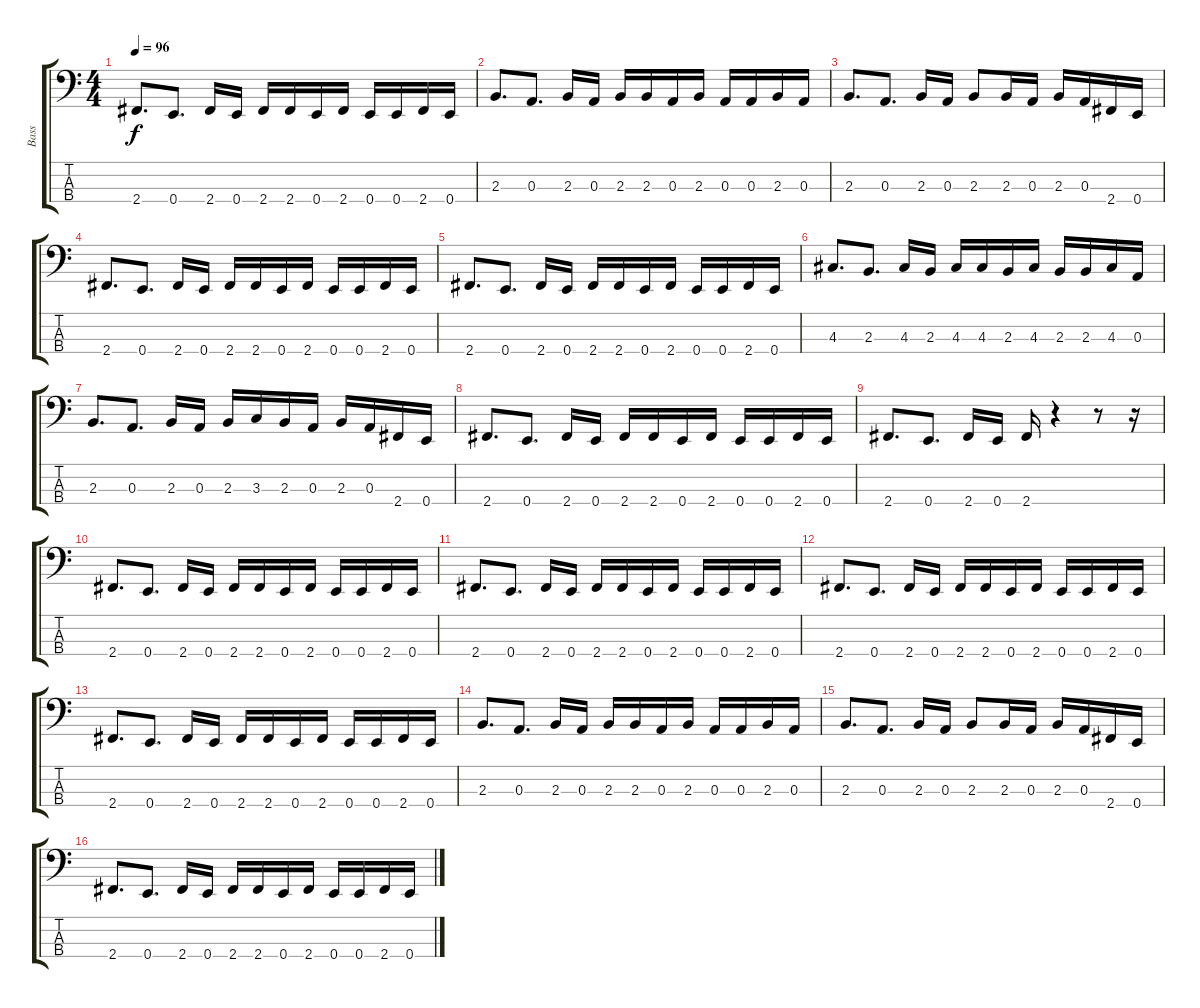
\track ("Bass" "Bass") {instrument electricbassfinger}
\staff {score tabs}
\tuning (G2 D2 A1 E1) {hide}
\ts (4 4)
\tempo 96
\clef f4
\ks c
2.4.8{d dy f} 0.4.8{d} 2.4.16 0.4.16 2.4.16 2.4.16 0.4.16 2.4.16 0.4.16 0.4.16 2.4.16 0.4.16 |
2.3.8{d} 0.3.8{d} 2.3.16 0.3.16 2.3.16 2.3.16 0.3.16 2.3.16 0.3.16 0.3.16 2.3.16 0.3.16 |
2.3.8{d} 0.3.8{d} 2.3.16 0.3.16 2.3.8 2.3.16 0.3.16 2.3.16 0.3.16 2.4.16 0.4.16 |
2.4.8{d} 0.4.8{d} 2.4.16 0.4.16 2.4.16 2.4.16 0.4.16 2.4.16 0.4.16 0.4.16 2.4.16 0.4.16 |
2.4.8{d} 0.4.8{d} 2.4.16 0.4.16 2.4.16 2.4.16 0.4.16 2.4.16 0.4.16 0.4.16 2.4.16 0.4.16 |
4.3.8{d} 2.3.8{d} 4.3.16 2.3.16 4.3.16 4.3.16 2.3.16 4.3.16 2.3.16 2.3.16 4.3.16 0.3.16 |
2.3.8{d} 0.3.8{d} 2.3.16 0.3.16 2.3.16 3.3.16 2.3.16 0.3.16 2.3.16 0.3.16 2.4.16 0.4.16 |
2.4.8{d} 0.4.8{d} 2.4.16 0.4.16 2.4.16 2.4.16 0.4.16 2.4.16 0.4.16 0.4.16 2.4.16 0.4.16 |
2.4.8{d} 0.4.8{d} 2.4.16 0.4.16 2.4.16 r.4 r.8 r.16 |
2.4.8{d} 0.4.8{d} 2.4.16 0.4.16 2.4.16 2.4.16 0.4.16 2.4.16 0.4.16 0.4.16 2.4.16 0.4.16 |
2.4.8{d} 0.4.8{d} 2.4.16 0.4.16 2.4.16 2.4.16 0.4.16 2.4.16 0.4.16 0.4.16 2.4.16 0.4.16 |
2.4.8{d} 0.4.8{d} 2.4.16 0.4.16 2.4.16 2.4.16 0.4.16 2.4.16 0.4.16 0.4.16 2.4.16 0.4.16 |
2.4.8{d} 0.4.8{d} 2.4.16 0.4.16 2.4.16 2.4.16 0.4.16 2.4.16 0.4.16 0.4.16 2.4.16 0.4.16 |
2.3.8{d} 0.3.8{d} 2.3.16 0.3.16 2.3.16 2.3.16 0.3.16 2.3.16 0.3.16 0.3.16 2.3.16 0.3.16 |
2.3.8{d} 0.3.8{d} 2.3.16 0.3.16 2.3.8 2.3.16 0.3.16 2.3.16 0.3.16 2.4.16 0.4.16 |
2.4.8{d} 0.4.8{d} 2.4.16 0.4.16 2.4.16 2.4.16 0.4.16 2.4.16 0.4.16 0.4.16 2.4.16 0.4.16
